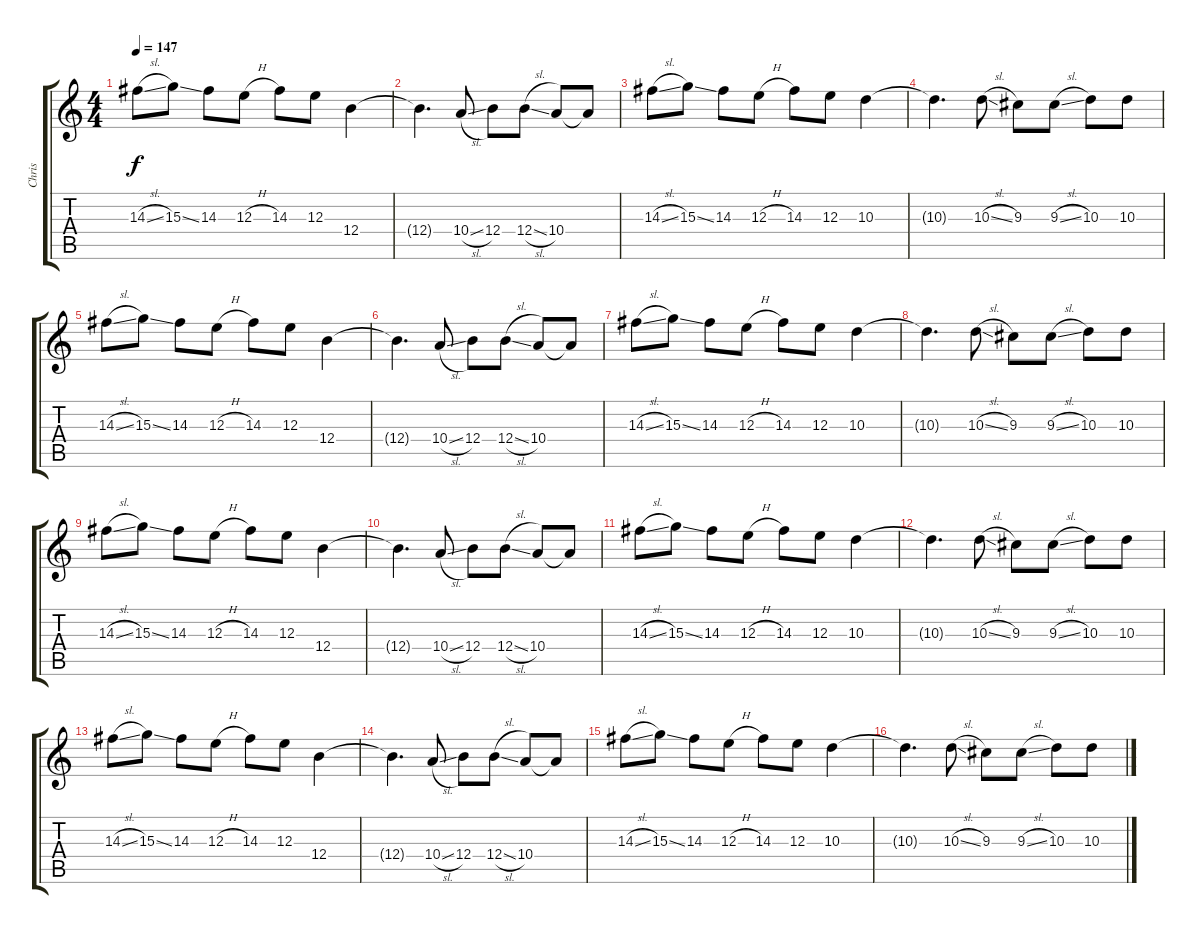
\track ("Chris" "Chris") {instrument distortionguitar}
\staff {score tabs}
\tuning (Db4 Ab3 E3 B2 Gb2 B1) {hide}
\ts (4 4)
\tempo 147
\clef g2
\ks c
14.3{sl}.8{dy f} 15.3{ss}.8 14.3.8 12.3{h}.8 14.3.8 12.3.8 12.4.4 |
12.4{t}.4{d} 10.4{sl}.8 12.4.8 12.4{sl}.8 10.4.8 10.4{t}.8 |
14.3{sl}.8 15.3{ss}.8 14.3.8 12.3{h}.8 14.3.8 12.3.8 10.3.4 |
10.3{t}.4{d} 10.3{sl}.8 9.3.8 9.3{sl}.8 10.3.8 10.3.8 |
14.3{sl}.8 15.3{ss}.8 14.3.8 12.3{h}.8 14.3.8 12.3.8 12.4.4 |
12.4{t}.4{d} 10.4{sl}.8 12.4.8 12.4{sl}.8 10.4.8 10.4{t}.8 |
14.3{sl}.8 15.3{ss}.8 14.3.8 12.3{h}.8 14.3.8 12.3.8 10.3.4 |
10.3{t}.4{d} 10.3{sl}.8 9.3.8 9.3{sl}.8 10.3.8 10.3.8 |
14.3{sl}.8 15.3{ss}.8 14.3.8 12.3{h}.8 14.3.8 12.3.8 12.4.4 |
12.4{t}.4{d} 10.4{sl}.8 12.4.8 12.4{sl}.8 10.4.8 10.4{t}.8 |
14.3{sl}.8 15.3{ss}.8 14.3.8 12.3{h}.8 14.3.8 12.3.8 10.3.4 |
10.3{t}.4{d} 10.3{sl}.8 9.3.8 9.3{sl}.8 10.3.8 10.3.8 |
14.3{sl}.8 15.3{ss}.8 14.3.8 12.3{h}.8 14.3.8 12.3.8 12.4.4 |
12.4{t}.4{d} 10.4{sl}.8 12.4.8 12.4{sl}.8 10.4.8 10.4{t}.8 |
14.3{sl}.8 15.3{ss}.8 14.3.8 12.3{h}.8 14.3.8 12.3.8 10.3.4 |
10.3{t}.4{d} 10.3{sl}.8 9.3.8 9.3{sl}.8 10.3.8 10.3.8
